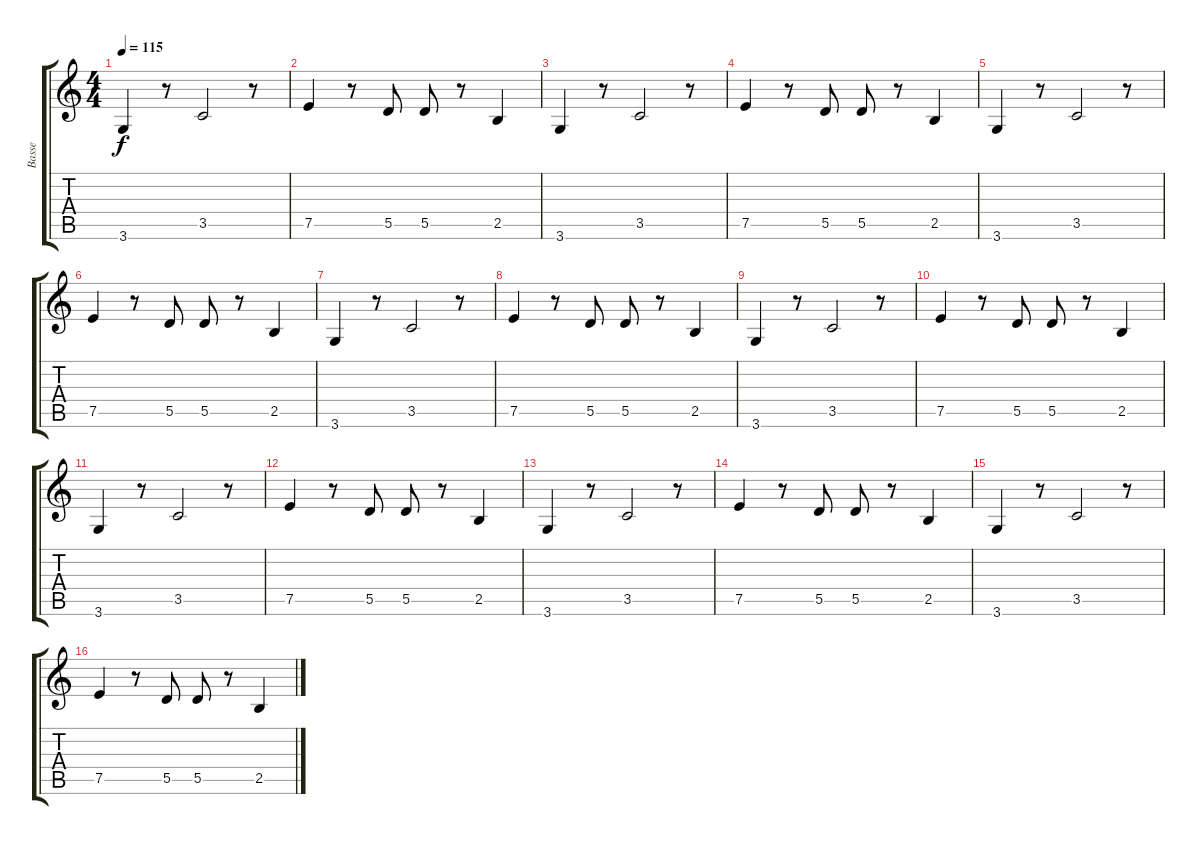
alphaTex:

\track ("Basse" "Basse") {instrument fretlessbass}
\staff {score tabs}
\tuning (E4 B3 G3 D3 A2 E2) {hide}
\ts (4 4)
\tempo 115
\clef g2
\ks c
3.6.4{dy f} r.8 3.5.2 r.8 |
7.5.4 r.8 5.5.8 5.5.8 r.8 2.5.4 |
3.6.4 r.8 3.5.2 r.8 |
7.5.4 r.8 5.5.8 5.5.8 r.8 2.5.4 |
3.6.4 r.8 3.5.2 r.8 |
7.5.4 r.8 5.5.8 5.5.8 r.8 2.5.4 |
3.6.4 r.8 3.5.2 r.8 |
7.5.4 r.8 5.5.8 5.5.8 r.8 2.5.4 |
3.6.4 r.8 3.5.2 r.8 |
7.5.4 r.8 5.5.8 5.5.8 r.8 2.5.4 |
3.6.4 r.8 3.5.2 r.8 |
7.5.4 r.8 5.5.8 5.5.8 r.8 2.5.4 |
3.6.4 r.8 3.5.2 r.8 |
7.5.4 r.8 5.5.8 5.5.8 r.8 2.5.4 |
3.6.4 r.8 3.5.2 r.8 |
7.5.4 r.8 5.5.8 5.5.8 r.8 2.5.4
